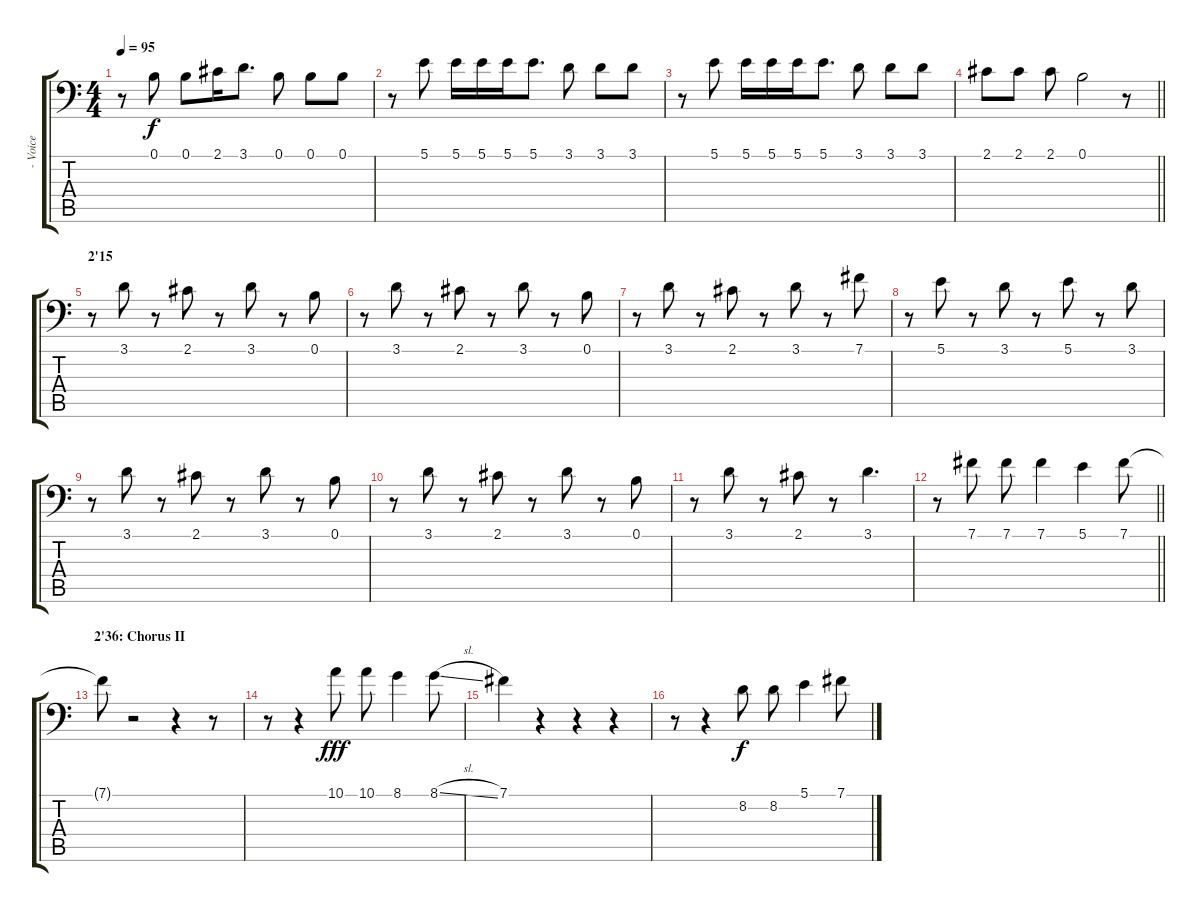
\track ("- Voice" "- Voice") {instrument lead2sawtooth}
\staff {score tabs}
\tuning (B3 Gb3 D3 A2 E2 A1) {hide}
\ts (4 4)
\tempo 95
\clef f4
\ks c
r.8{dy f} 0.1.8 0.1.8 2.1.16 3.1.8{d} 0.1.8 0.1.8 0.1.8 |
r.8 5.1.8 5.1.16 5.1.16 5.1.16 5.1.8{d} 3.1.8 3.1.8 3.1.8 |
r.8 5.1.8 5.1.16 5.1.16 5.1.16 5.1.8{d} 3.1.8 3.1.8 3.1.8 |
\barLineRight lightlight
2.1.8 2.1.8 2.1.8 0.1.2 r.8 |
\section ("" "2'15")
r.8 3.1.8 r.8 2.1.8 r.8 3.1.8 r.8 0.1.8 |
r.8 3.1.8 r.8 2.1.8 r.8 3.1.8 r.8 0.1.8 |
r.8 3.1.8 r.8 2.1.8 r.8 3.1.8 r.8 7.1.8 |
r.8 5.1.8 r.8 3.1.8 r.8 5.1.8 r.8 3.1.8 |
r.8 3.1.8 r.8 2.1.8 r.8 3.1.8 r.8 0.1.8 |
r.8 3.1.8 r.8 2.1.8 r.8 3.1.8 r.8 0.1.8 |
r.8 3.1.8 r.8 2.1.8 r.8 3.1.4{d} |
\barLineRight lightlight
r.8 7.1.8 7.1.8 7.1.4 5.1.4 7.1.8 |
\section ("" "2'36: Chorus II")
7.1{t}.8 r.2 r.4 r.8 |
r.8 r.4 10.1.8{dy fff} 10.1.8 8.1.4 8.1{sl}.8 |
7.1.4 r.4 r.4 r.4 |
r.8 r.4 8.2.8{dy f} 8.2.8 5.1.4 7.1.8
